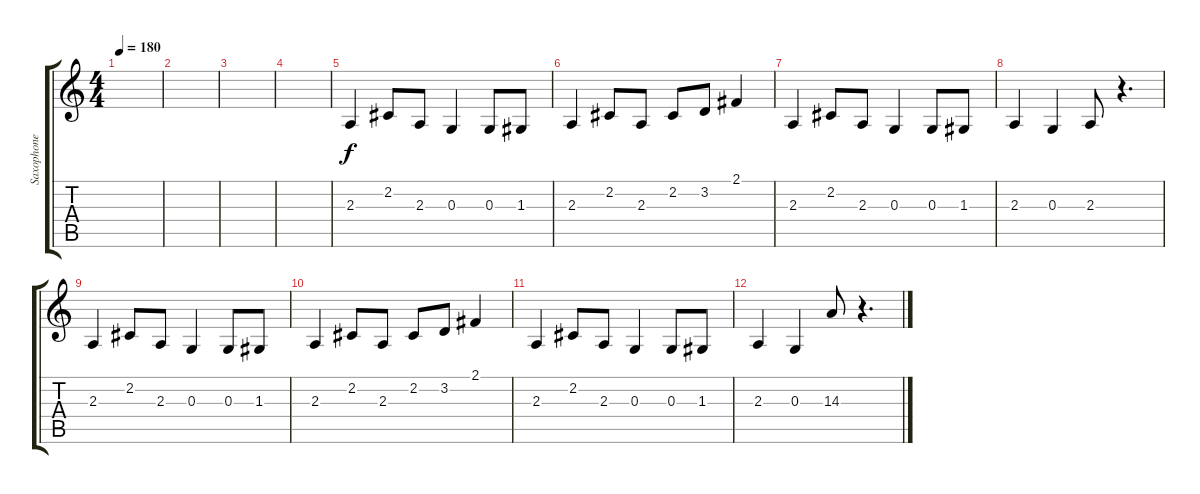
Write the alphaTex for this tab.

\track ("Saxophone 2" "Saxophone ") {instrument altosax}
\staff {score tabs}
\tuning (E4 B3 G3 D3 A2 E2) {hide}
\ts (4 4)
\tempo 180
\clef g2
\ks c
|
|
|
|
2.3.4 2.2.8 2.3.8 0.3.4 0.3.8 1.3.8 |
2.3.4 2.2.8 2.3.8 2.2.8 3.2.8 2.1.4 |
2.3.4 2.2.8 2.3.8 0.3.4 0.3.8 1.3.8 |
2.3.4 0.3.4 2.3.8 r.4{d} |
2.3.4 2.2.8 2.3.8 0.3.4 0.3.8 1.3.8 |
2.3.4 2.2.8 2.3.8 2.2.8 3.2.8 2.1.4 |
2.3.4 2.2.8 2.3.8 0.3.4 0.3.8 1.3.8 |
2.3.4 0.3.4 14.3.8 r.4{d}
